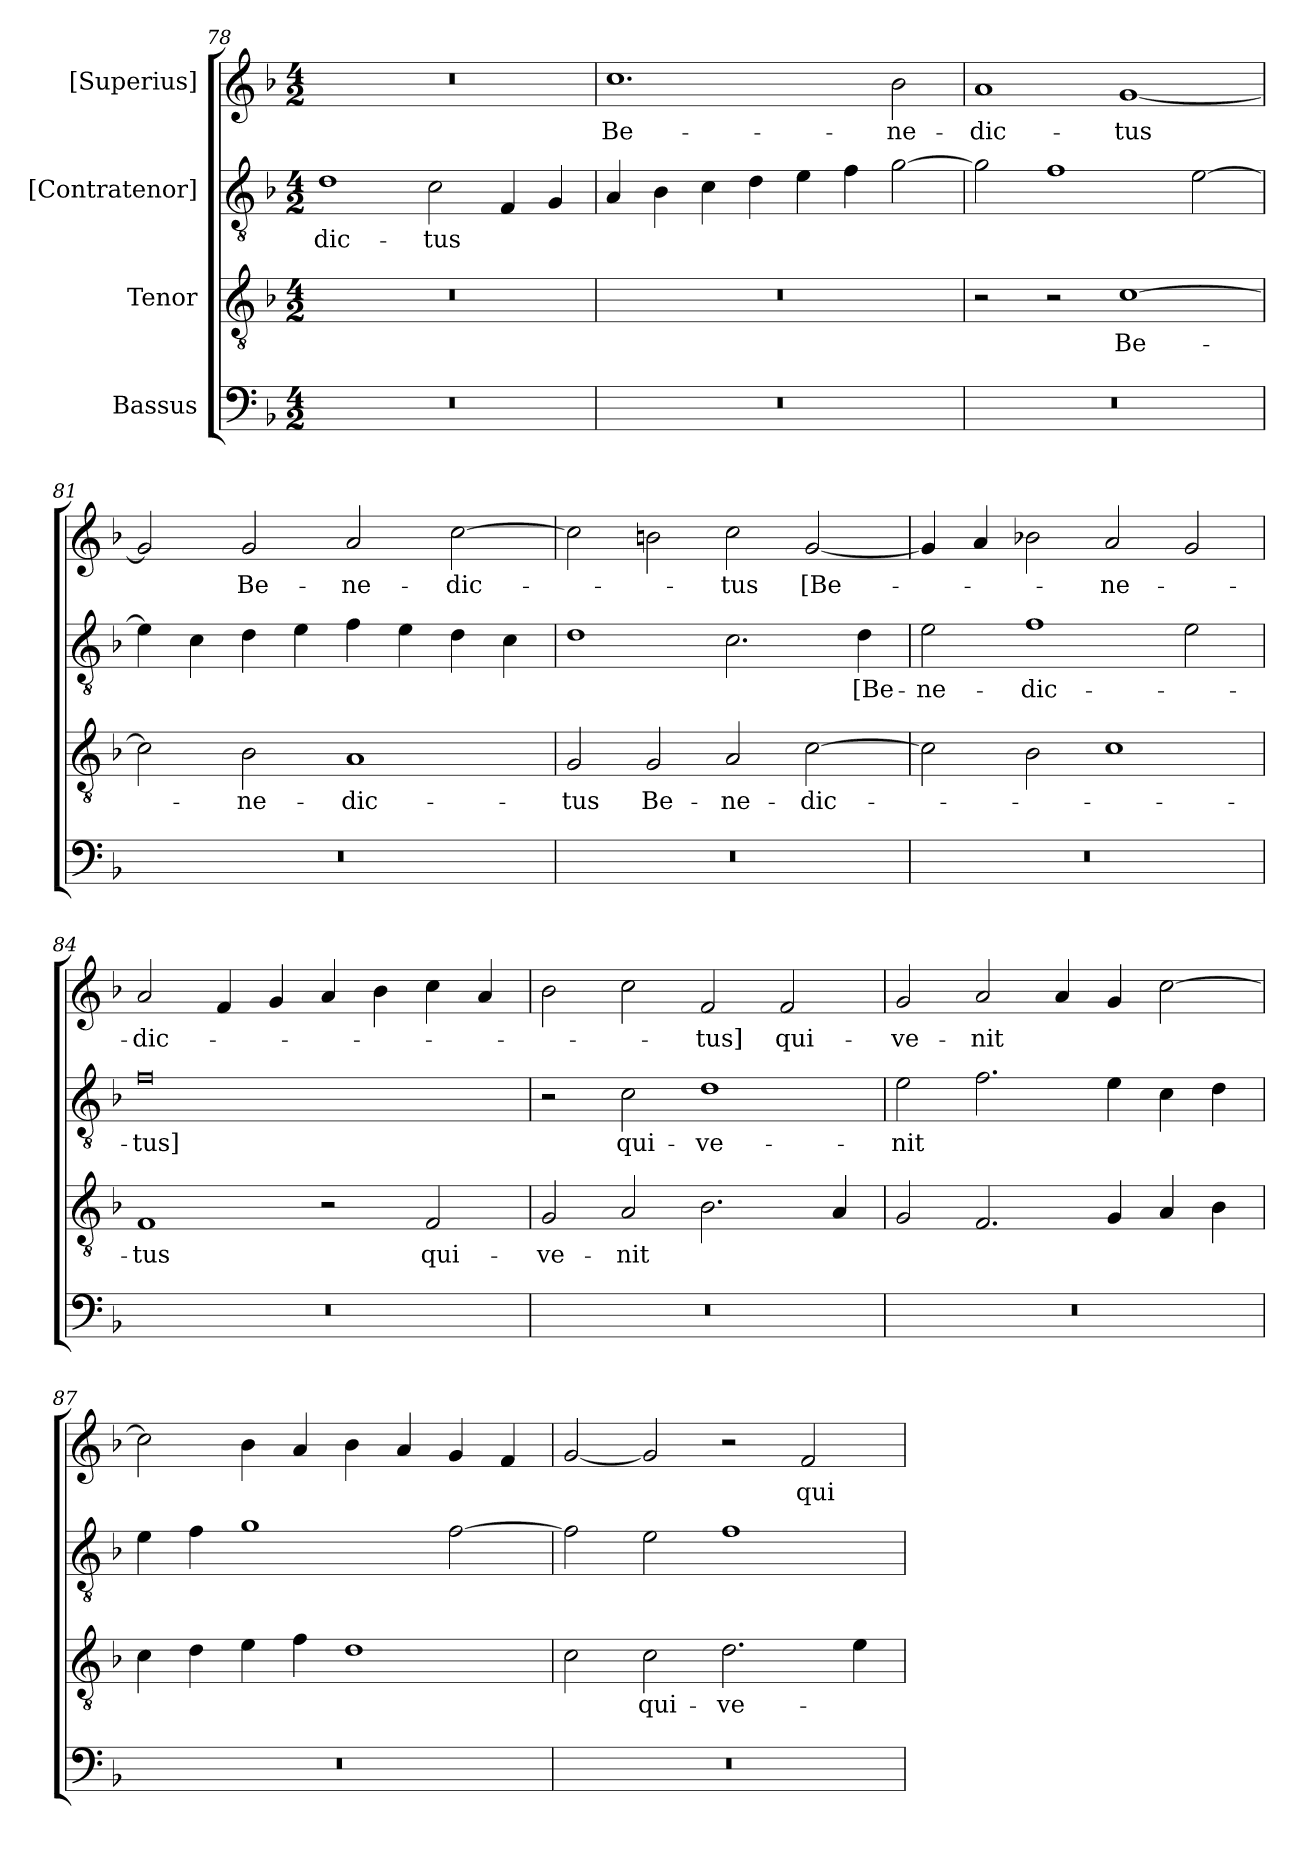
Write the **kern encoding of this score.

**kern	**kern	**text	**kern	**text	**kern	**text
*part4	*part3	*part3	*part2	*part2	*part1	*part1
*staff4	*staff3	*staff3	*staff2	*staff2	*staff1	*staff1
*I"Bassus	*I"Tenor	*	*I"[Contratenor]	*	*I"[Superius]	*
*clefF4	*clefGv2	*	*clefGv2	*	*clefG2	*
*k[b-]	*k[b-]	*	*k[b-]	*	*k[b-]	*
*M4/2	*M4/2	*	*M4/2	*	*M4/2	*
=78	=78	=78	=78	=78	=78	=78
0r	0r	.	1d\	-dic-	0r	.
.	.	.	2c\	-tus	.	.
.	.	.	4F/	.	.	.
.	.	.	4G/	.	.	.
=79	=79	=79	=79	=79	=79	=79
0r	0r	.	4A/	.	1.cc\	Be-
.	.	.	4B-\	.	.	.
.	.	.	4c\	.	.	.
.	.	.	4d\	.	.	.
.	.	.	4e\	.	.	.
.	.	.	4f\	.	.	.
.	.	.	[2g\	.	2b-\	-ne-
=80	=80	=80	=80	=80	=80	=80
0r	2r	.	2g\]	.	1a/	-dic-
.	2r	.	1f\	.	.	.
.	[1c\	Be-	.	.	[1g/	-tus
.	.	.	[2e\	.	.	.
=81	=81	=81	=81	=81	=81	=81
0r	2c\]	.	4e\]	.	2g/]	.
.	.	.	4c\	.	.	.
.	2B-\	-ne-	4d\	.	2g/	Be-
.	.	.	4e\	.	.	.
.	1A/	-dic-	4f\	.	2a/	-ne-
.	.	.	4e\	.	.	.
.	.	.	4d\	.	[2cc\	-dic-
.	.	.	4c\	.	.	.
=82	=82	=82	=82	=82	=82	=82
0r	2G/	-tus	1d\	.	2cc\]	.
.	2G/	Be-	.	.	2bn\	.
.	2A/	-ne-	2.c\	.	2cc\	-tus
.	[2c\	-dic-	.	.	[2g/	[Be-
.	.	.	4d\	[Be-	.	.
=83	=83	=83	=83	=83	=83	=83
0r	2c\]	.	2e\	-ne-	4g/]	.
.	.	.	.	.	4a/	.
.	2B-\	.	1f\	-dic-	2b-X\	.
.	1c\	.	.	.	2a/	-ne-
.	.	.	2e\	.	2g/	.
=84	=84	=84	=84	=84	=84	=84
0r	1F/	-tus	0f\	-tus]	2a/	-dic-
.	.	.	.	.	4f/	.
.	.	.	.	.	4g/	.
.	2r	.	.	.	4a/	.
.	.	.	.	.	4b-\	.
.	2F/	qui-	.	.	4cc\	.
.	.	.	.	.	4a/	.
=85	=85	=85	=85	=85	=85	=85
0r	2G/	ve-	2r	.	2b-\	.
.	2A/	-nit	2c\	qui-	2cc\	.
.	2.B-\	.	1d\	ve-	2f/	-tus]
.	.	.	.	.	2f/	qui-
.	4A/	.	.	.	.	.
=86	=86	=86	=86	=86	=86	=86
0r	2G/	.	2e\	-nit	2g/	ve-
.	2.F/	.	2.f\	.	2a/	-nit
.	.	.	.	.	4a/	.
.	4G/	.	4e\	.	4g/	.
.	4A/	.	4c\	.	[2cc\	.
.	4B-\	.	4d\	.	.	.
=87	=87	=87	=87	=87	=87	=87
0r	4c\	.	4e\	.	2cc\]	.
.	4d\	.	4f\	.	.	.
.	4e\	.	1g\	.	4b-\	.
.	4f\	.	.	.	4a/	.
.	1d\	.	.	.	4b-\	.
.	.	.	.	.	4a/	.
.	.	.	[2f\	.	4g/	.
.	.	.	.	.	4f/	.
=88	=88	=88	=88	=88	=88	=88
0r	2c\	.	2f\]	.	[2g/	.
.	2c\	qui-	2e\	.	2g/]	.
.	2.d\	ve-	1f\	.	2r	.
.	.	.	.	.	2f/	qui-
.	4e\	.	.	.	.	.
=	=	=	=	=	=	=
*-	*-	*-	*-	*-	*-	*-
